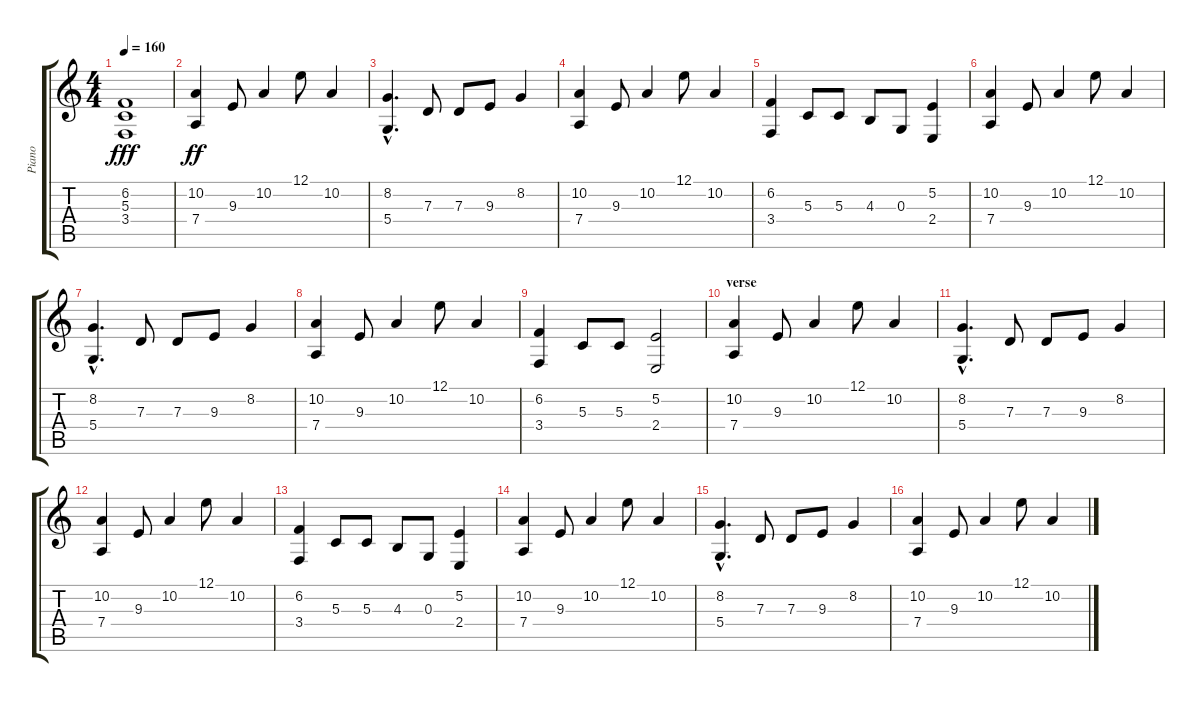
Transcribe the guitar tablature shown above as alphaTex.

\track ("Piano" "Piano") {instrument acousticgrandpiano}
\staff {score tabs}
\tuning (E4 B3 G3 D3 A2 E2) {hide}
\ts (4 4)
\tempo 160
\clef g2
\ks c
(6.2 5.3 3.4).1{dy fff} |
(10.2 7.4).4{dy ff} 9.3.8 10.2.4 12.1.8 10.2.4 |
(8.2{hac} 5.4{hac}).4{d} 7.3.8 7.3.8 9.3.8 8.2.4 |
(10.2 7.4).4 9.3.8 10.2.4 12.1.8 10.2.4 |
(6.2 3.4).4 5.3.8 5.3.8 4.3.8 0.3.8 (5.2 2.4).4 |
(10.2 7.4).4 9.3.8 10.2.4 12.1.8 10.2.4 |
(8.2{hac} 5.4{hac}).4{d} 7.3.8 7.3.8 9.3.8 8.2.4 |
(10.2 7.4).4 9.3.8 10.2.4 12.1.8 10.2.4 |
(6.2 3.4).4 5.3.8 5.3.8 (5.2 2.4).2 |
\section ("" "verse")
(10.2 7.4).4 9.3.8 10.2.4 12.1.8 10.2.4 |
(8.2{hac} 5.4{hac}).4{d} 7.3.8 7.3.8 9.3.8 8.2.4 |
(10.2 7.4).4 9.3.8 10.2.4 12.1.8 10.2.4 |
(6.2 3.4).4 5.3.8 5.3.8 4.3.8 0.3.8 (5.2 2.4).4 |
(10.2 7.4).4 9.3.8 10.2.4 12.1.8 10.2.4 |
(8.2{hac} 5.4{hac}).4{d} 7.3.8 7.3.8 9.3.8 8.2.4 |
(10.2 7.4).4 9.3.8 10.2.4 12.1.8 10.2.4
